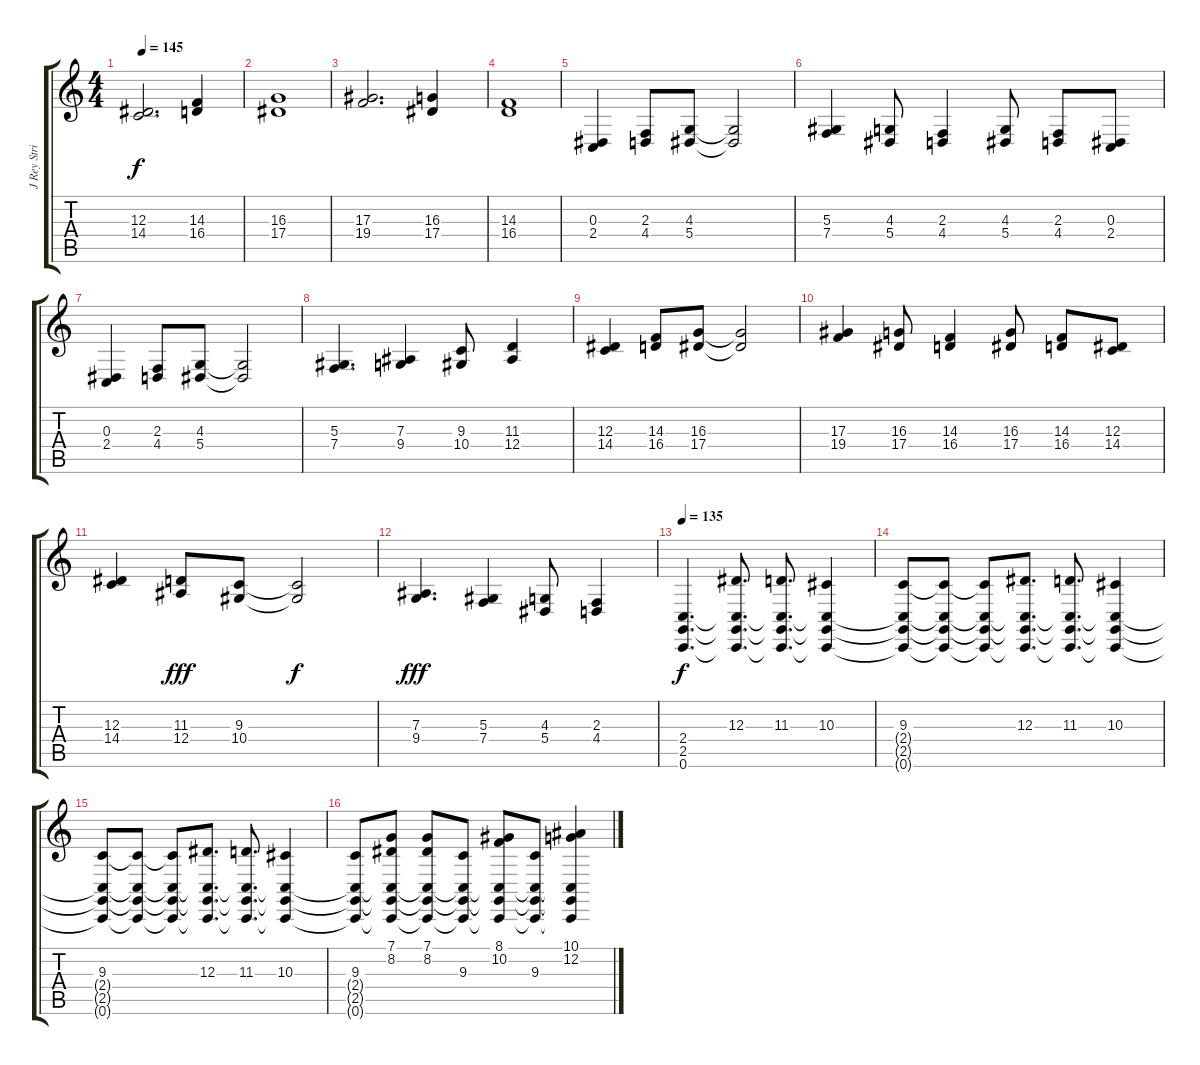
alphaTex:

\track ("J Rey Strings" "J Rey Stri") {instrument stringensemble1}
\staff {score tabs}
\tuning (C4 G3 Eb3 Bb2 F2 C2) {hide}
\ts (4 4)
\tempo 145
\clef g2
\ks c
(12.3 14.4).2{d dy f} (14.3 16.4).4 |
(16.3 17.4).1 |
(17.3 19.4).2{d} (16.3 17.4).4 |
(14.3 16.4).1 |
(0.3 2.4).4 (2.3 4.4).8 (4.3 5.4).8 (4.3{t} 5.4{t}).2 |
(5.3 7.4).4 (4.3 5.4).8 (2.3 4.4).4 (4.3 5.4).8 (2.3 4.4).8 (0.3 2.4).8 |
(0.3 2.4).4 (2.3 4.4).8 (4.3 5.4).8 (4.3{t} 5.4{t}).2 |
(5.3 7.4).4{d} (7.3 9.4).4 (9.3 10.4).8 (11.3 12.4).4 |
(12.3 14.4).4 (14.3 16.4).8 (16.3 17.4).8 (16.3{t} 17.4{t}).2 |
(17.3 19.4).4 (16.3 17.4).8 (14.3 16.4).4 (16.3 17.4).8 (14.3 16.4).8 (12.3 14.4).8 |
(12.3 14.4).4 (11.3 12.4).8{dy fff} (9.3 10.4).8 (9.3{t} 10.4{t}).2{dy f} |
(7.3 9.4).4{d dy fff} (5.3 7.4).4 (4.3 5.4).8 (2.3 4.4).4 |
\tempo 135
(2.4 2.5 0.6).4{d dy f} (12.3 2.4{t} 2.5{t} 0.6{t}).8{d} (11.3 2.4{t} 2.5{t} 0.6{t}).8{d} (10.3 2.4{t} 2.5{t} 0.6{t}).4 |
(9.3 2.4{t} 2.5{t} 0.6{t}).8 (9.3{t} 2.4{t} 2.5{t} 0.6{t}).8 (9.3{t} 2.4{t} 2.5{t} 0.6{t}).8 (12.3 2.4{t} 2.5{t} 0.6{t}).8{d} (11.3 2.4{t} 2.5{t} 0.6{t}).8{d} (10.3 2.4{t} 2.5{t} 0.6{t}).4 |
(9.3 2.4{t} 2.5{t} 0.6{t}).8 (9.3{t} 2.4{t} 2.5{t} 0.6{t}).8 (9.3{t} 2.4{t} 2.5{t} 0.6{t}).8 (12.3 2.4{t} 2.5{t} 0.6{t}).8{d} (11.3 2.4{t} 2.5{t} 0.6{t}).8{d} (10.3 2.4{t} 2.5{t} 0.6{t}).4 |
(9.3 2.4{t} 2.5{t} 0.6{t}).8 (7.1 8.2 2.4{t} 2.5{t} 0.6{t}).8 (7.1 8.2 2.4{t} 2.5{t} 0.6{t}).8 (9.3 2.4{t} 2.5{t} 0.6{t}).8 (8.1 10.2 2.4{t} 2.5{t} 0.6{t}).8 (9.3 2.4{t} 2.5{t} 0.6{t}).8 (10.1 12.2 2.4{t} 2.5{t} 0.6{t}).4
